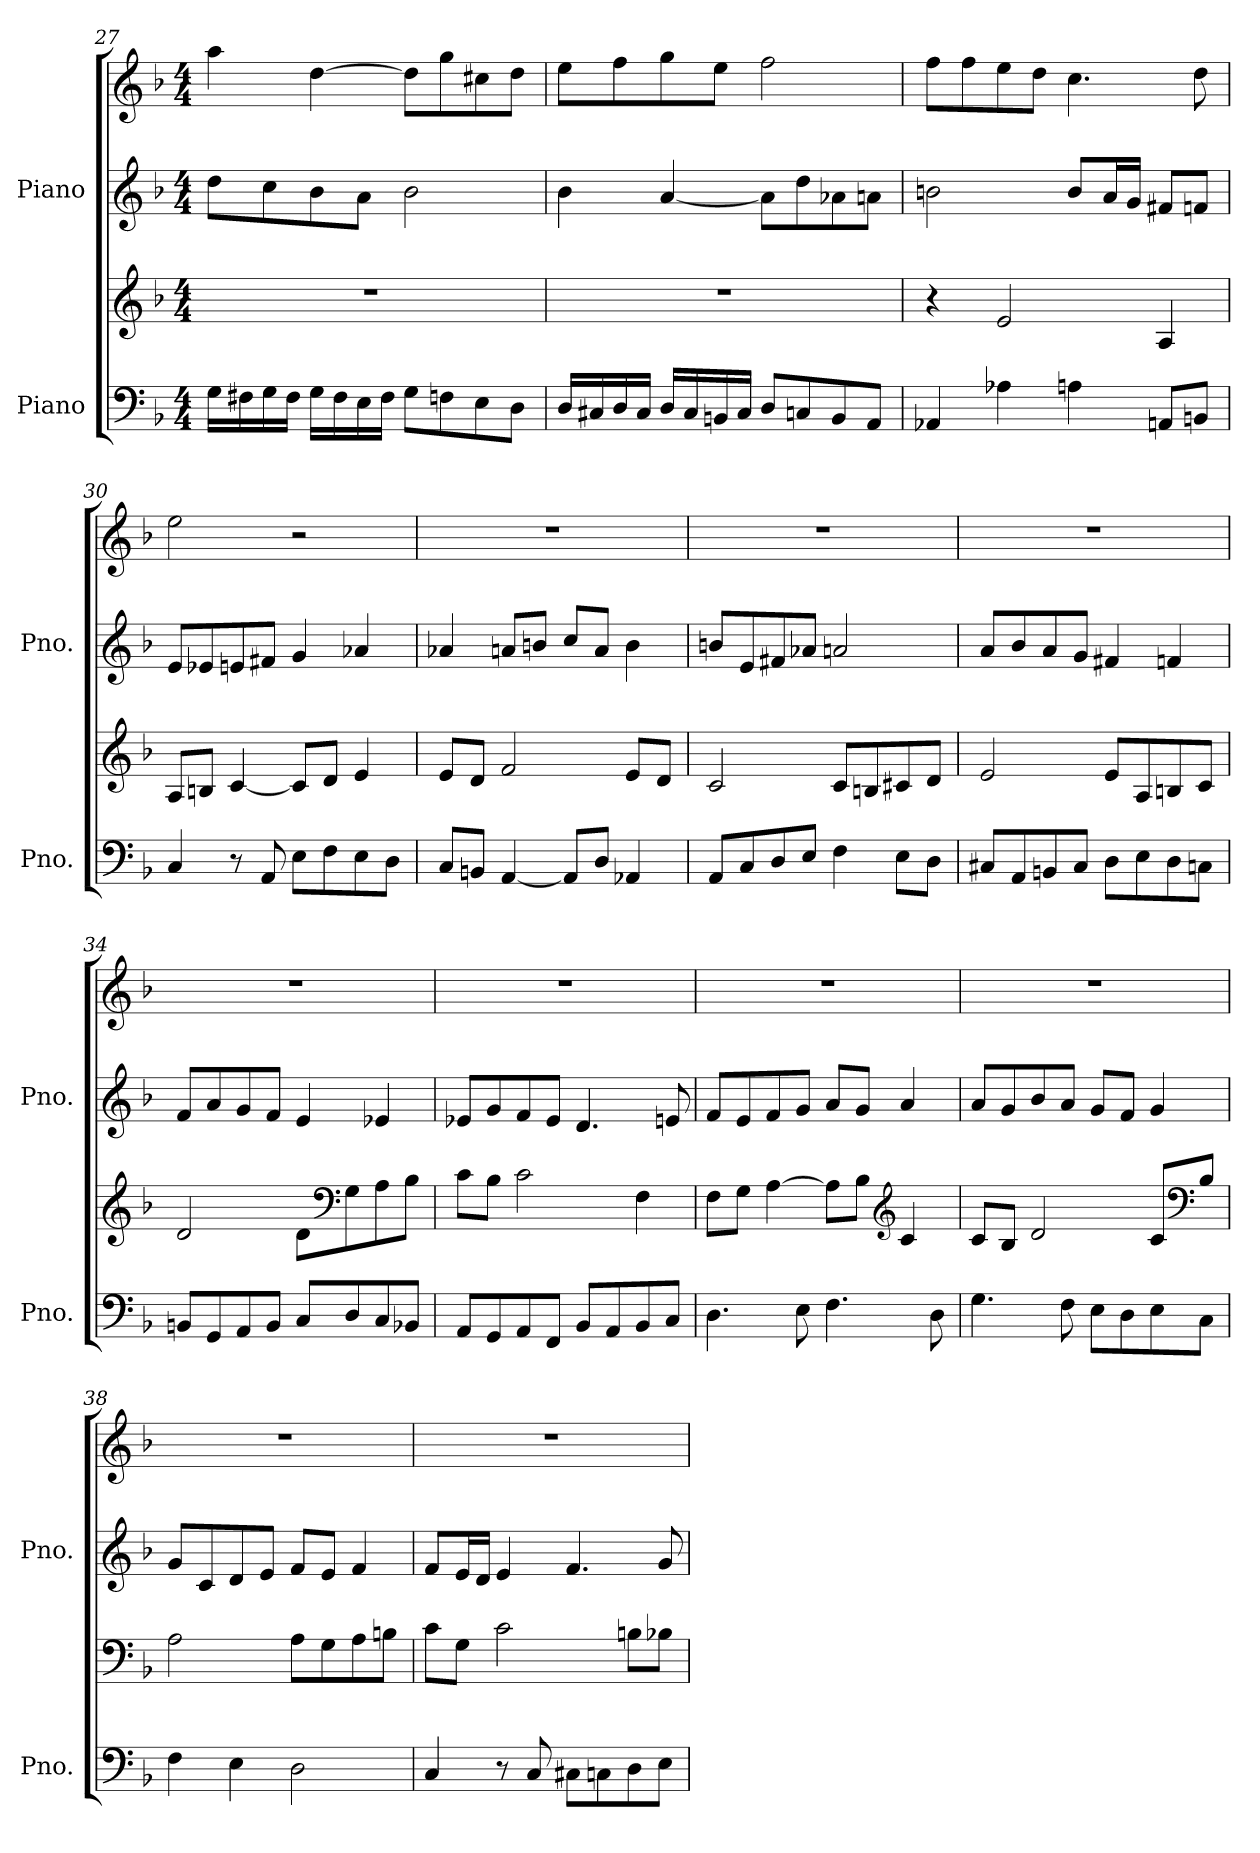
**kern	**kern	**kern	**kern
*part2	*part2	*part1	*part1
*staff4	*staff3	*staff2	*staff1
*I"Piano	*	*I"Piano	*
*I'Pno.	*	*I'Pno.	*
!!LO:LB:g=z
*clefF4	*clefG2	*clefG2	*clefG2
*k[b-]	*k[b-]	*k[b-]	*k[b-]
*M4/4	*M4/4	*M4/4	*M4/4
=27	=27	=27	=27
16G\LL	1r	8dd\L	4aa\
16F#X\	.	.	.
16G\	.	8cc\	.
16F#\JJ	.	.	.
16G\LL	.	8b-\	[4dd\
16F#\	.	.	.
16E\	.	8a\J	.
16F#\JJ	.	.	.
8G\L	.	2b-\	8dd\L]
8Fn\	.	.	8gg\
8E\	.	.	8cc#X\
8D\J	.	.	8dd\J
=28	=28	=28	=28
16D/LL	1r	4b-\	8ee\L
16C#X/	.	.	.
16D/	.	.	8ff\
16C#/JJ	.	.	.
16D/LL	.	[4a/	8gg\
16C#/	.	.	.
16BBn/	.	.	8ee\J
16C#/JJ	.	.	.
8D/L	.	8a\L]	2ff\
8Cn/	.	8dd\	.
8BB/	.	8a-X\	.
8AA/J	.	8an\J	.
=29	=29	=29	=29
4AA-X/	4r	2bn\	8ff\L
.	.	.	8ff\
4A-X\	2e/	.	8ee\
.	.	.	8dd\J
4An\	.	8b/L	4.cc\
.	.	16a/L	.
.	.	16g/JJ	.
8AAn/L	4A/	8f#X/L	.
8BBn/J	.	8fn/J	8dd\
!!LO:LB:g=z
=30	=30	=30	=30
4C/	8A/L	8e/L	2ee\
.	8Bn/J	8e-X/	.
8r	[4c/	8en/	.
8AA/	.	8f#X/J	.
8E\L	8c/L]	4g/	2r
8F\	8d/J	.	.
8E\	4e/	4a-X/	.
8D\J	.	.	.
=31	=31	=31	=31
8C/L	8e/L	4a-X/	1r
8BBn/J	8d/J	.	.
[4AA/	2f/	8an/L	.
.	.	8bn/J	.
8AA/L]	.	8cc/L	.
8D/J	.	8a/J	.
4AA-X/	8e/L	4b\	.
.	8d/J	.	.
=32	=32	=32	=32
8AA/L	2c/	8bn/L	1r
8C/	.	8e/	.
8D/	.	8f#X/	.
8E/J	.	8a-X/J	.
4F\	8c/L	2an/	.
.	8Bn/	.	.
8E\L	8c#X/	.	.
8D\J	8d/J	.	.
!!LO:PB:g=z
=33	=33	=33	=33
8C#X/L	2e/	8a/L	1r
8AA/	.	8b-/	.
8BBn/	.	8a/	.
8C#/J	.	8g/J	.
8D\L	8e/L	4f#X/	.
8E\	8A/	.	.
8D\	8Bn/	4fn/	.
8Cn\J	8c/J	.	.
=34	=34	=34	=34
8BBn/L	2d/	8f/L	1r
8GG/	.	8a/	.
8AA/	.	8g/	.
8BB/J	.	8f/J	.
8C/L	8d\L	4e/	.
*	*clefF4	*	*
8D/	8G\	.	.
8C/	8A\	4e-X/	.
8BB-X/J	8B-\J	.	.
=35	=35	=35	=35
8AA/L	8c\L	8e-X/L	1r
8GG/	8B-\J	8g/	.
8AA/	2c\	8f/	.
8FF/J	.	8e-/J	.
8BB-/L	.	4.d/	.
8AA/	.	.	.
8BB-/	4F\	.	.
8C/J	.	8en/	.
=36	=36	=36	=36
4.D\	8F\L	8f/L	1r
.	8G\J	8e/	.
.	[4A\	8f/	.
8E\	.	8g/J	.
4.F\	8A\L]	8a/L	.
.	8B-\J	8g/J	.
*	*clefG2	*	*
.	4c/	4a/	.
8D\	.	.	.
!!LO:LB:g=z
=37	=37	=37	=37
4.G\	8c/L	8a/L	1r
.	8B-/J	8g/	.
.	2d/	8b-/	.
8F\	.	8a/J	.
8E\L	.	8g/L	.
8D\	.	8f/J	.
8E\	8c/L	4g/	.
*	*clefF4	*	*
8C\J	8B-/J	.	.
=38	=38	=38	=38
4F\	2A\	8g/L	1r
.	.	8c/	.
4E\	.	8d/	.
.	.	8e/J	.
2D\	8A\L	8f/L	.
.	8G\	8e/J	.
.	8A\	4f/	.
.	8Bn\J	.	.
=39	=39	=39	=39
4C/	8c\L	8f/L	1r
.	8G\J	16e/L	.
.	.	16d/JJ	.
8r	2c\	4e/	.
8C/	.	.	.
8C#X\L	.	4.f/	.
8Cn\	.	.	.
8D\	8Bn\L	.	.
8E\J	8B-X\J	8g/	.
=	=	=	=
*-	*-	*-	*-
